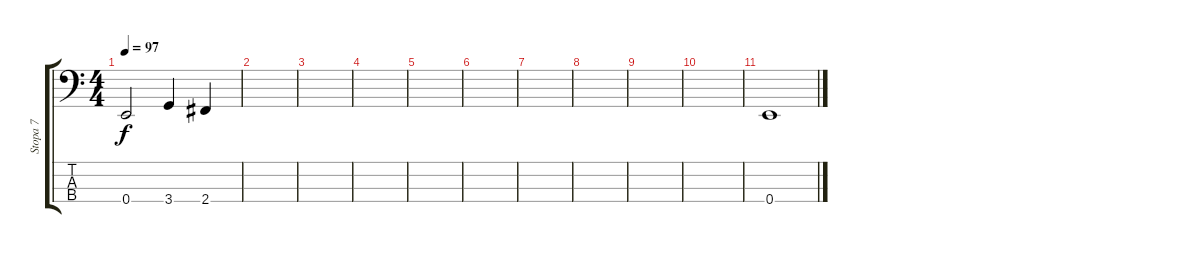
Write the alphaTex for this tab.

\track ("Stopa 7" "Stopa 7") {instrument synthbass2}
\staff {score tabs}
\tuning (G2 D2 A1 E1) {hide}
\ts (4 4)
\tempo 97
\clef f4
\ks c
0.4.2{dy f} 3.4.4 2.4.4 |
|
|
|
|
|
|
|
|
|
0.4.1
